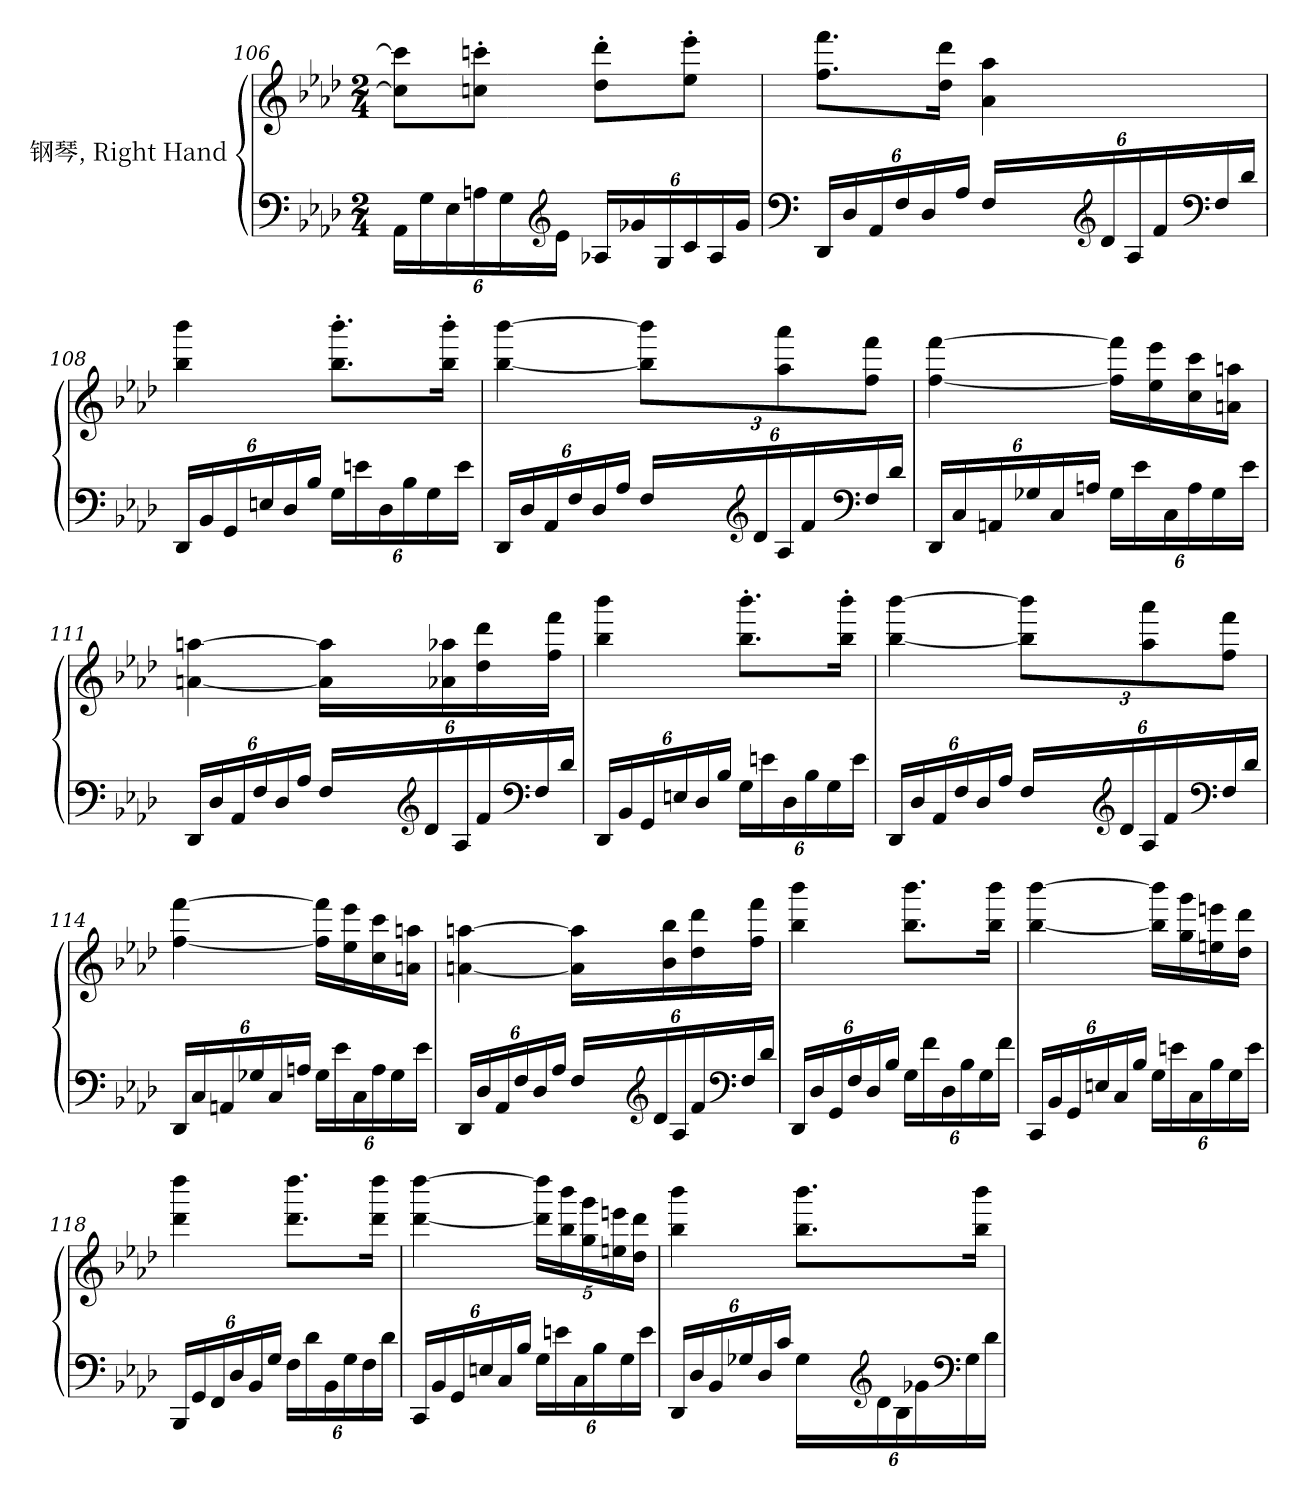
**kern	**kern
*part1	*part1
*staff2	*staff1
*I"钢琴, Right Hand	*
*clefF4	*clefG2
*k[b-e-a-d-]	*k[b-e-a-d-]
*M2/4	*M2/4
*Xbrackettup	*
=106	=106
24AA-\LL	8cc-\] 8ccc-\]L
24G\	.
24E-\	.
24An\	8ccn\' 8cccn\'J
24G\	.
*clefG2	*
24e-\JJ	.
24A-X/LL	8dd-\' 8ddd-\'L
24g-X/	.
24G/	.
24c/	8ee-\' 8eee-\'J
24A-/	.
24g-/JJ	.
!!LO:LB:g=z
=107	=107
*clefF4	*
24DD-/LL	8.ff\ 8.fff\L
24D-/	.
24AA-/	.
24F/	.
24D-/	.
.	16dd-\ 16ddd-\Jk
24A-/JJ	.
24F/LL	4a-\ 4aa-\
*clefG2	*
24d-/	.
24A-/	.
24f/	.
*clefF4	*
24F/	.
24d-/JJ	.
=108	=108
24DD-/LL	4bb-\ 4bbb-\
24BB-/	.
24GG/	.
24En/	.
24D-/	.
24B-/JJ	.
24G\LL	8.bb-\' 8.bbb-\'L
24en\	.
24D-\	.
24B-\	.
24G\	.
.	16bb-\' 16bbb-\'Jk
24e\JJ	.
!!LO:LB:g=z
=109	=109
24DD-/LL	[4bb-\ [4bbb-\
24D-/	.
24AA-/	.
24F/	.
24D-/	.
24A-/JJ	.
*	*Xbrackettup
24F/LL	12bb-\] 12bbb-\]L
*clefG2	*
24d-/	.
24A-/	12aa-\ 12aaa-\
24f/	.
*clefF4	*
24F/	12ff\ 12fff\J
24d-/JJ	.
=110	=110
24DD-/LL	[4ff\ [4fff\
24C/	.
24AAn/	.
24G-X/	.
24C/	.
24An/JJ	.
24G-\LL	16ff\] 16fff\]LL
24e-\	.
.	16ee-\ 16eee-\
24C\	.
24A\	16cc\ 16ccc\
24G-\	.
.	16an\ 16aan\JJ
24e-\JJ	.
!!LO:LB:g=z
=111	=111
24DD-/LL	[4an\ [4aan\
24D-/	.
24AA-/	.
24F/	.
24D-/	.
24A-/JJ	.
24F/LL	16a\] 16aa\]LL
*clefG2	*
24d-/	.
.	16a-X\ 16aa-X\
24A-/	.
24f/	16dd-\ 16ddd-\
*clefF4	*
24F/	.
.	16ff\ 16fff\JJ
24d-/JJ	.
=112	=112
24DD-/LL	4bb-\ 4bbb-\
24BB-/	.
24GG/	.
24En/	.
24D-/	.
24B-/JJ	.
24G\LL	8.bb-\' 8.bbb-\'L
24en\	.
24D-\	.
24B-\	.
24G\	.
.	16bb-\' 16bbb-\'Jk
24e\JJ	.
!!LO:LB:g=z
=113	=113
24DD-/LL	[4bb-\ [4bbb-\
24D-/	.
24AA-/	.
24F/	.
24D-/	.
24A-/JJ	.
24F/LL	12bb-\] 12bbb-\]L
*clefG2	*
24d-/	.
24A-/	12aa-\ 12aaa-\
24f/	.
*clefF4	*
24F/	12ff\ 12fff\J
24d-/JJ	.
=114	=114
24DD-/LL	[4ff\ [4fff\
24C/	.
24AAn/	.
24G-X/	.
24C/	.
24An/JJ	.
24G-\LL	16ff\] 16fff\]LL
24e-\	.
.	16ee-\ 16eee-\
24C\	.
24A\	16cc\ 16ccc\
24G-\	.
.	16an\ 16aan\JJ
24e-\JJ	.
!!LO:LB:g=z
=115	=115
24DD-/LL	[4an\ [4aan\
24D-/	.
24AA-/	.
24F/	.
24D-/	.
24A-/JJ	.
24F/LL	16a\] 16aa\]LL
*clefG2	*
24d-/	.
.	16b-\ 16bb-\
24A-/	.
24f/	16dd-\ 16ddd-\
*clefF4	*
24F/	.
.	16ff\ 16fff\JJ
24d-/JJ	.
=116	=116
24DD-/LL	4bb-\ 4bbb-\
24D-/	.
24GG/	.
24F/	.
24D-/	.
24B-/JJ	.
24G\LL	8.bb-\ 8.bbb-\L
24f\	.
24D-\	.
24B-\	.
24G\	.
.	16bb-\ 16bbb-\Jk
24f\JJ	.
=117	=117
24CC/LL	[4bb-\ [4bbb-\
24BB-/	.
24GG/	.
24En/	.
24C/	.
24B-/JJ	.
24G\LL	16bb-\] 16bbb-\]LL
24en\	.
.	16gg\ 16ggg\
24C\	.
24B-\	16een\ 16eeen\
24G\	.
.	16dd-\ 16ddd-\JJ
24e\JJ	.
!!LO:PB:g=z
=118	=118
24BBB-/LL	4ddd-\ 4dddd-\
24GG/	.
24FF/	.
24D-/	.
24BB-/	.
24G/JJ	.
24F\LL	8.ddd-\ 8.dddd-\L
24d-\	.
24BB-\	.
24G\	.
24F\	.
.	16ddd-\ 16dddd-\Jk
24d-\JJ	.
=119	=119
24CC/LL	[4ddd-\ [4dddd-\
24BB-/	.
24GG/	.
24En/	.
24C/	.
24B-/JJ	.
24G\LL	20ddd-\] 20dddd-\]LL
24en\	.
.	20bb-\ 20bbb-\
24C\	.
.	20gg\ 20ggg\
24B-\	.
.	20een\ 20eeen\
24G\	.
.	20dd-\ 20ddd-\JJ
24e\JJ	.
=120	=120
24DD-/LL	4bb-\ 4bbb-\
24D-/	.
24BB-/	.
24G-X/	.
24D-/	.
24c/JJ	.
24G-\LL	8.bb-\ 8.bbb-\L
*clefG2	*
24d-\	.
24B-\	.
24g-X\	.
*clefF4	*
24G-\	.
.	16bb-\ 16bbb-\Jk
24d-\JJ	.
=	=
*-	*-
